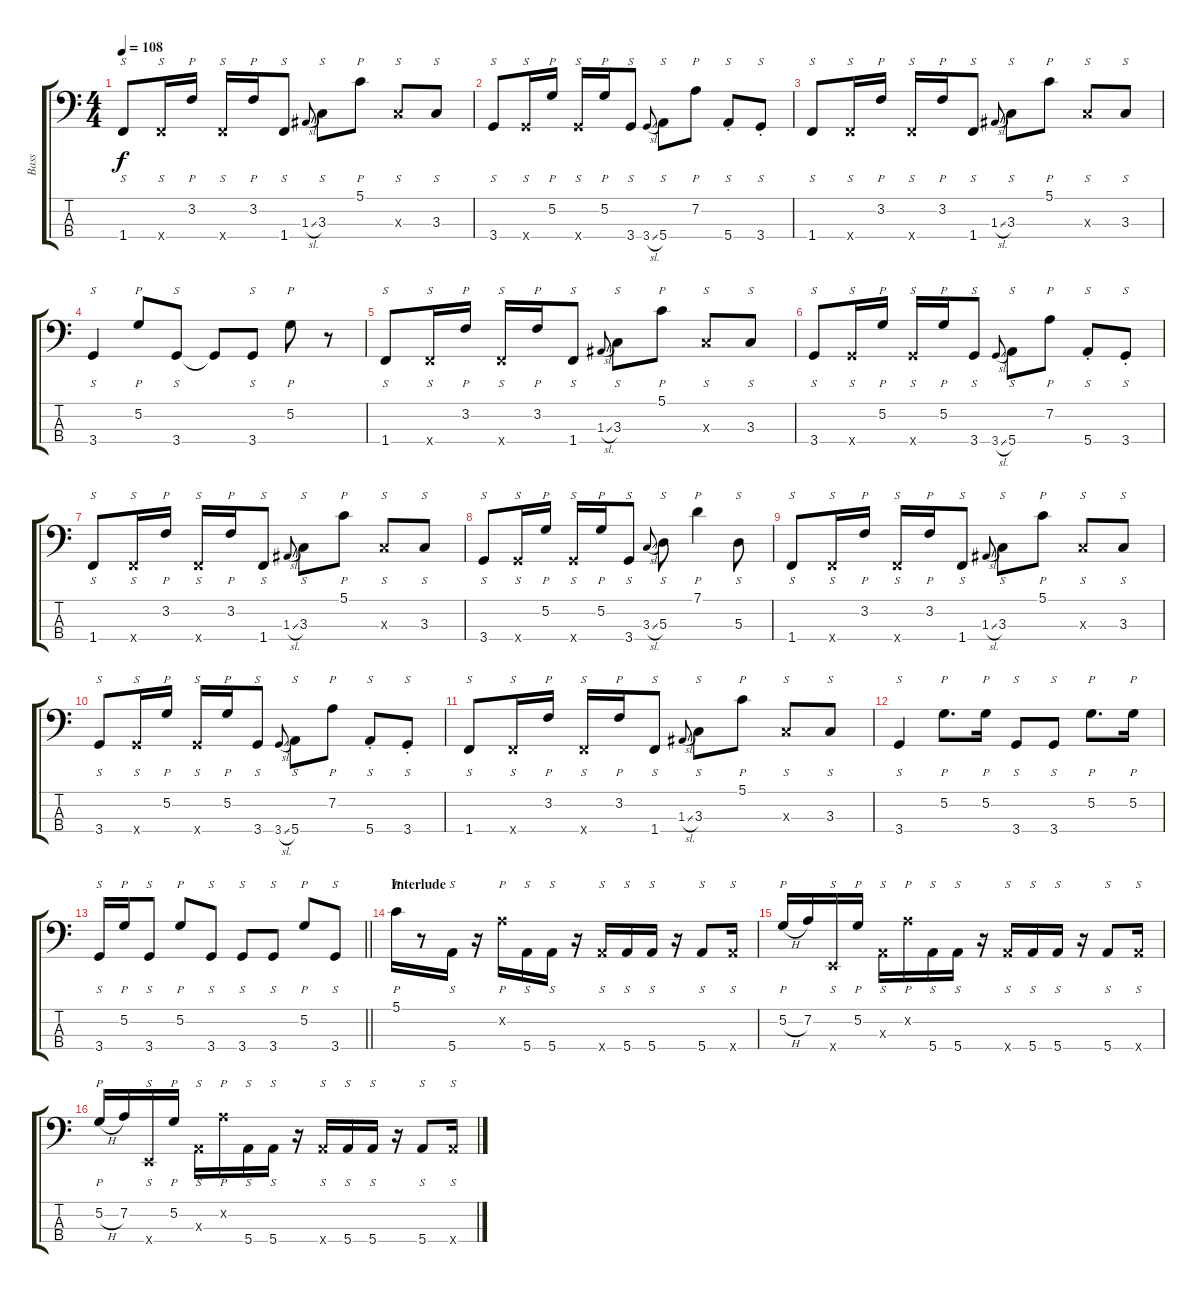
\track ("Bass" "Bass") {instrument slapbass1}
\staff {score tabs}
\tuning (G2 D2 A1 E1) {hide}
\ts (4 4)
\tempo 108
\clef f4
\ks c
1.4.8{s dy f} 1.4{x}.16{s} 3.2.16{p} 1.4{x}.16{s} 3.2.16{p} 1.4.8{s} 1.3{sl}.8{gr onbeat} 3.3.8{s} 5.1.8{p} 3.3{x}.8{s} 3.3.8{s} |
3.4.8{s} 3.4{x}.16{s} 5.2.16{p} 3.4{x}.16{s} 5.2.16{p} 3.4.8{s} 3.4{sl}.8{gr onbeat} 5.4.8{s} 7.2.8{p} 5.4{st}.8{s} 3.4{st}.8{s} |
1.4.8{s} 1.4{x}.16{s} 3.2.16{p} 1.4{x}.16{s} 3.2.16{p} 1.4.8{s} 1.3{sl}.8{gr onbeat} 3.3.8{s} 5.1.8{p} 3.3{x}.8{s} 3.3.8{s} |
3.4.4{s} 5.2.8{p} 3.4.8{s} 3.4{t}.8 3.4.8{s} 5.2.8{p} r.8 |
1.4.8{s} 1.4{x}.16{s} 3.2.16{p} 1.4{x}.16{s} 3.2.16{p} 1.4.8{s} 1.3{sl}.8{gr onbeat} 3.3.8{s} 5.1.8{p} 3.3{x}.8{s} 3.3.8{s} |
3.4.8{s} 3.4{x}.16{s} 5.2.16{p} 3.4{x}.16{s} 5.2.16{p} 3.4.8{s} 3.4{sl}.8{gr onbeat} 5.4.8{s} 7.2.8{p} 5.4{st}.8{s} 3.4{st}.8{s} |
1.4.8{s} 1.4{x}.16{s} 3.2.16{p} 1.4{x}.16{s} 3.2.16{p} 1.4.8{s} 1.3{sl}.8{gr onbeat} 3.3.8{s} 5.1.8{p} 3.3{x}.8{s} 3.3.8{s} |
3.4.8{s} 3.4{x}.16{s} 5.2.16{p} 3.4{x}.16{s} 5.2.16{p} 3.4.8{s} 3.3{sl}.8{gr onbeat} 5.3.8{s} 7.1.4{p} 5.3.8{s} |
1.4.8{s} 1.4{x}.16{s} 3.2.16{p} 1.4{x}.16{s} 3.2.16{p} 1.4.8{s} 1.3{sl}.8{gr onbeat} 3.3.8{s} 5.1.8{p} 3.3{x}.8{s} 3.3.8{s} |
3.4.8{s} 3.4{x}.16{s} 5.2.16{p} 3.4{x}.16{s} 5.2.16{p} 3.4.8{s} 3.4{sl}.8{gr onbeat} 5.4.8{s} 7.2.8{p} 5.4{st}.8{s} 3.4{st}.8{s} |
1.4.8{s} 1.4{x}.16{s} 3.2.16{p} 1.4{x}.16{s} 3.2.16{p} 1.4.8{s} 1.3{sl}.8{gr onbeat} 3.3.8{s} 5.1.8{p} 3.3{x}.8{s} 3.3.8{s} |
3.4.4{s} 5.2.8{p d} 5.2.16{p} 3.4.8{s} 3.4.8{s} 5.2.8{p d} 5.2.16{p} |
\barLineRight lightlight
3.4.16{s} 5.2.16{p} 3.4.8{s} 5.2.8{p} 3.4.8{s} 3.4.8{s} 3.4.8{s} 5.2.8{p} 3.4.8{s} |
\section ("" "Interlude")
5.1.16{p} r.8 5.4.16{s} r.16 7.2{x}.16{p} 5.4.16{s} 5.4.16{s} r.16 5.4{x}.16{s} 5.4.16{s} 5.4.16{s} r.16 5.4.8{s} 5.4{x}.16{s} |
5.2{h}.16{p} 7.2.16 0.4{x}.16{s} 5.2.16{p} 0.3{x}.16{s} 7.2{x}.16{p} 5.4.16{s} 5.4.16{s} r.16 5.4{x}.16{s} 5.4.16{s} 5.4.16{s} r.16 5.4.8{s} 5.4{x}.16{s} |
5.2{h}.16{p} 7.2.16 0.4{x}.16{s} 5.2.16{p} 0.3{x}.16{s} 7.2{x}.16{p} 5.4.16{s} 5.4.16{s} r.16 5.4{x}.16{s} 5.4.16{s} 5.4.16{s} r.16 5.4.8{s} 5.4{x}.16{s}
